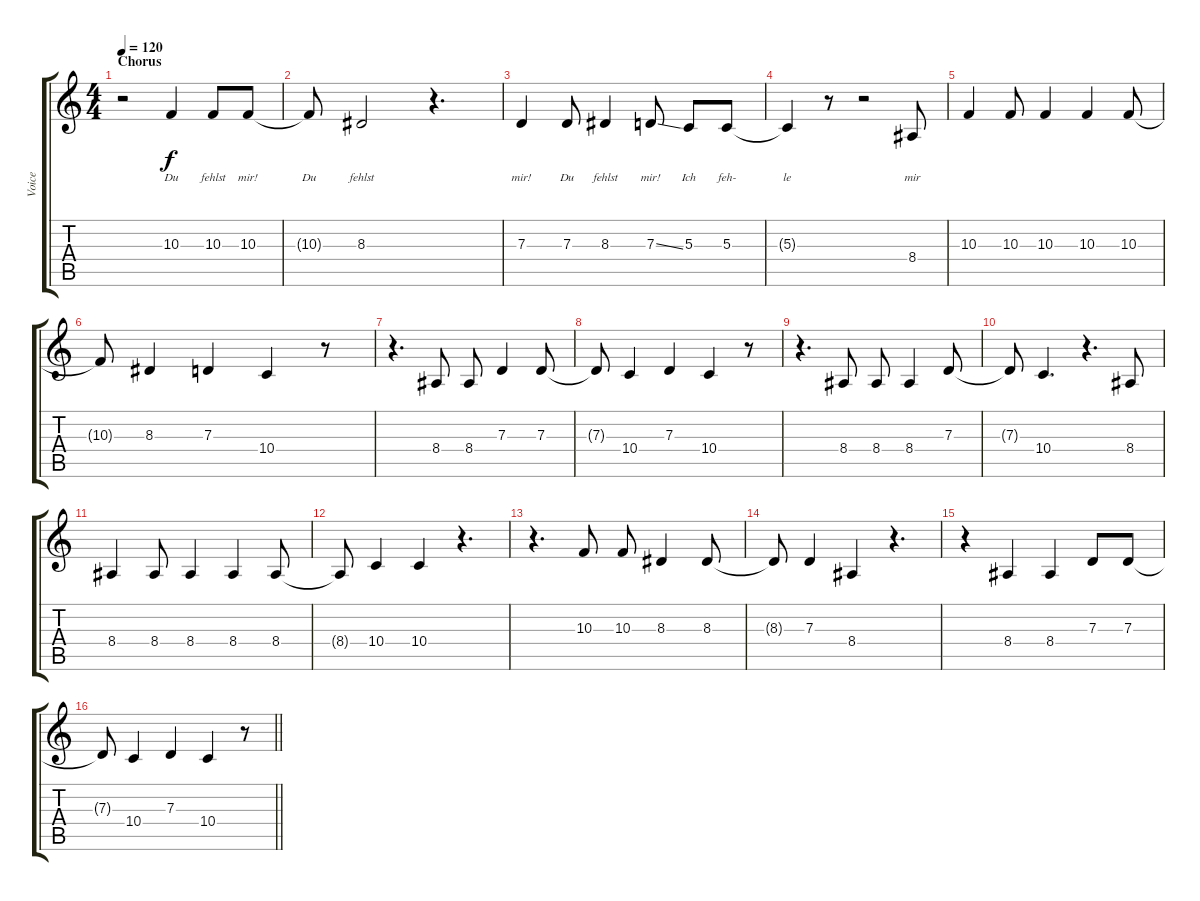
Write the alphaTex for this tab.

\track ("Voice" "Voice") {instrument altosax}
\staff {score tabs}
\tuning (E4 B3 G3 D3 A2 E2) {hide}
\ts (4 4)
\section ("" "Chorus")
\tempo 120
\clef g2
\ks c
r.2{dy f} 10.3.4{lyrics (0 "Du") lyrics (1 "") lyrics (2 "") lyrics (3 "") lyrics (4 "")} 10.3.8{lyrics (0 "fehlst") lyrics (1 "") lyrics (2 "") lyrics (3 "") lyrics (4 "")} 10.3.8{lyrics (0 "mir!") lyrics (1 "") lyrics (2 "") lyrics (3 "") lyrics (4 "")} |
10.3{t}.8{lyrics (0 "Du") lyrics (1 "") lyrics (2 "") lyrics (3 "") lyrics (4 "")} 8.3.2{lyrics (0 "fehlst") lyrics (1 "") lyrics (2 "") lyrics (3 "") lyrics (4 "")} r.4{d} |
7.3.4{lyrics (0 "mir!") lyrics (1 "") lyrics (2 "") lyrics (3 "") lyrics (4 "")} 7.3.8{lyrics (0 "Du") lyrics (1 "") lyrics (2 "") lyrics (3 "") lyrics (4 "")} 8.3.4{lyrics (0 "fehlst") lyrics (1 "") lyrics (2 "") lyrics (3 "") lyrics (4 "")} 7.3{ss}.8{lyrics (0 "mir!") lyrics (1 "") lyrics (2 "") lyrics (3 "") lyrics (4 "")} 5.3.8{lyrics (0 "Ich") lyrics (1 "") lyrics (2 "") lyrics (3 "") lyrics (4 "")} 5.3.8{lyrics (0 "feh-") lyrics (1 "") lyrics (2 "") lyrics (3 "") lyrics (4 "")} |
5.3{t}.4{lyrics (0 "le") lyrics (1 "") lyrics (2 "") lyrics (3 "") lyrics (4 "")} r.8 r.2 8.4.8{lyrics (0 "mir") lyrics (1 "") lyrics (2 "") lyrics (3 "") lyrics (4 "")} |
10.3.4 10.3.8 10.3.4 10.3.4 10.3.8 |
10.3{t}.8 8.3.4 7.3.4 10.4.4 r.8 |
r.4{d} 8.4.8 8.4.8 7.3.4 7.3.8 |
7.3{t}.8 10.4.4 7.3.4 10.4.4 r.8 |
r.4{d} 8.4.8 8.4.8 8.4.4 7.3.8 |
7.3{t}.8 10.4.4{d} r.4{d} 8.4.8 |
8.4.4 8.4.8 8.4.4 8.4.4 8.4.8 |
8.4{t}.8 10.4.4 10.4.4 r.4{d} |
r.4{d} 10.3.8 10.3.8 8.3.4 8.3.8 |
8.3{t}.8 7.3.4 8.4.4 r.4{d} |
r.4 8.4.4 8.4.4 7.3.8 7.3.8 |
\barLineRight lightlight
7.3{t}.8 10.4.4 7.3.4 10.4.4 r.8
